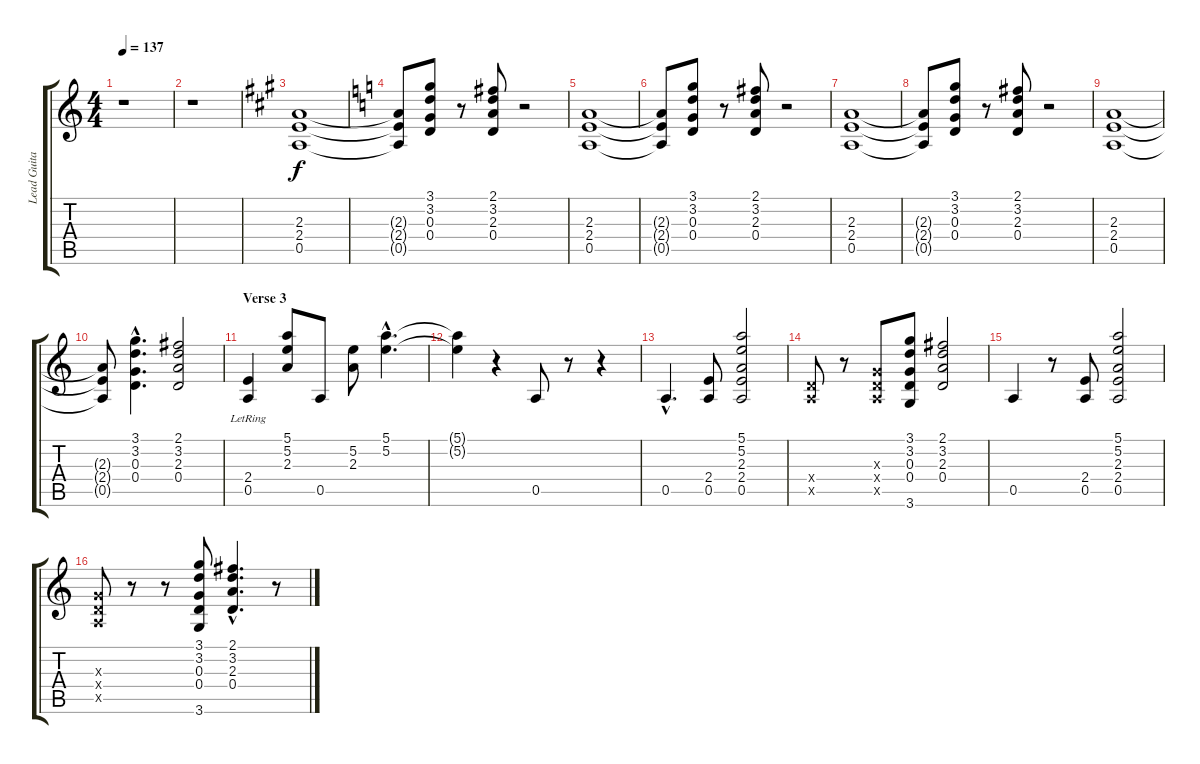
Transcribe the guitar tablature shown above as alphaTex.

\track ("Lead Guitar" "Lead Guita") {instrument overdrivenguitar}
\staff {score tabs}
\tuning (E4 B3 G3 D3 A2 E2) {hide}
\ts (4 4)
\tempo 137
\clef g2
\ks c
r.1{dy mp} |
r.1 |
\ks a
(2.3 2.4 0.5).1{dy f} |
\ks c
(2.3{t} 2.4{t} 0.5{t}).8 (3.1 3.2 0.3 0.4).8 r.8 (2.1 3.2 2.3 0.4).8 r.2 |
(2.3 2.4 0.5).1 |
(2.3{t} 2.4{t} 0.5{t}).8 (3.1 3.2 0.3 0.4).8 r.8 (2.1 3.2 2.3 0.4).8 r.2 |
(2.3 2.4 0.5).1 |
(2.3{t} 2.4{t} 0.5{t}).8 (3.1 3.2 0.3 0.4).8 r.8 (2.1 3.2 2.3 0.4).8 r.2 |
(2.3 2.4 0.5).1 |
(2.3{t} 2.4{t} 0.5{t}).8 (3.1{hac} 3.2{hac} 0.3{hac} 0.4{hac}).4{d} (2.1 3.2 2.3 0.4).2 |
\section ("" "Verse 3")
(2.4{lr} 0.5{lr}).4 (5.1 5.2 2.3).8 0.5.8 (5.2 2.3).8 (5.1{hac} 5.2{hac}).4{d} |
(5.1{t} 5.2{t}).4 r.4 0.5.8 r.8 r.4 |
0.5{hac}.4{d} (2.4 0.5).8 (5.1 5.2 2.3 2.4 0.5).2 |
(0.4{x} 0.5{x}).8 r.8 (0.3{x} 0.4{x} 0.5{x}).8 (3.1 3.2 0.3 0.4 3.6).8 (2.1 3.2 2.3 0.4).2 |
0.5.4 r.8 (2.4 0.5).8 (5.1 5.2 2.3 2.4 0.5).2 |
(0.3{x} 0.4{x} 0.5{x}).8 r.8 r.8 (3.1 3.2 0.3 0.4 3.6).8 (2.1{hac} 3.2{hac} 2.3{hac} 0.4{hac}).4{d} r.8
